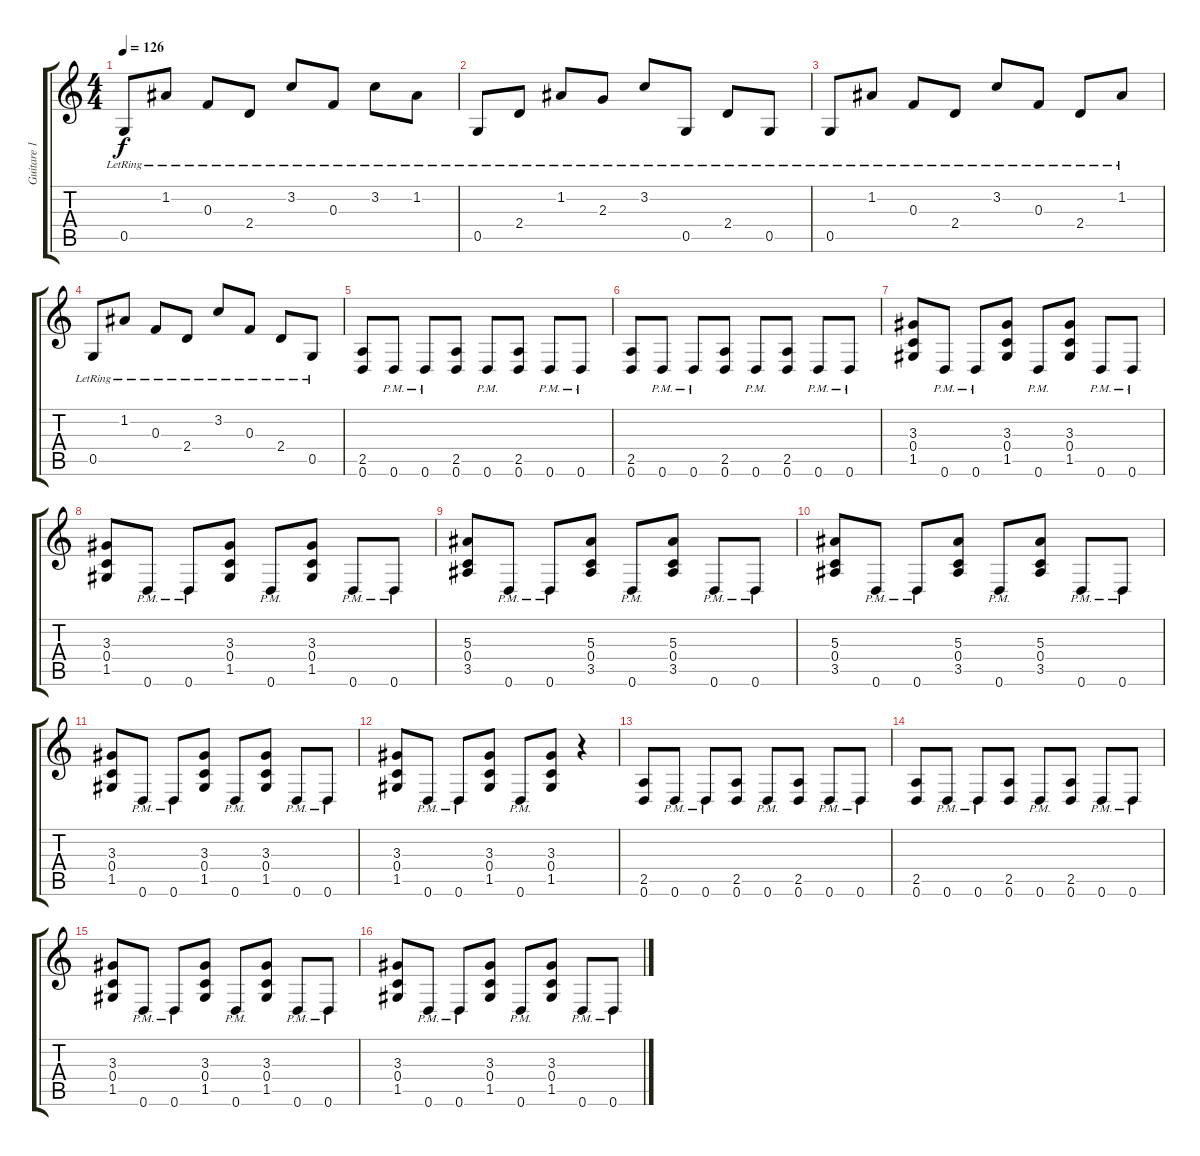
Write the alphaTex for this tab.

\track ("Guitare 1" "Guitare 1") {instrument acousticguitarsteel}
\staff {score tabs}
\tuning (D4 A3 F3 C3 G2 D2) {hide}
\ts (4 4)
\tempo 126
\clef g2
\ks c
0.5{lr}.8{dy f} 1.2{lr}.8 0.3{lr}.8 2.4{lr}.8 3.2{lr}.8 0.3{lr}.8 3.2{lr}.8 1.2{lr}.8 |
0.5{lr}.8 2.4{lr}.8 1.2{lr}.8 2.3{lr}.8 3.2{lr}.8 0.5{lr}.8 2.4{lr}.8 0.5{lr}.8 |
0.5{lr}.8 1.2{lr}.8 0.3{lr}.8 2.4{lr}.8 3.2{lr}.8 0.3{lr}.8 2.4{lr}.8 1.2{lr}.8 |
0.5{lr}.8 1.2{lr}.8 0.3{lr}.8 2.4{lr}.8 3.2{lr}.8 0.3{lr}.8 2.4{lr}.8 0.5{lr}.8 |
(2.5 0.6).8 0.6{pm}.8 0.6{pm}.8 (2.5 0.6).8 0.6{pm}.8 (2.5 0.6).8 0.6{pm}.8 0.6{pm}.8 |
(2.5 0.6).8 0.6{pm}.8 0.6{pm}.8 (2.5 0.6).8 0.6{pm}.8 (2.5 0.6).8 0.6{pm}.8 0.6{pm}.8 |
(3.3 0.4 1.5).8 0.6{pm}.8 0.6{pm}.8 (3.3 0.4 1.5).8 0.6{pm}.8 (3.3 0.4 1.5).8 0.6{pm}.8 0.6{pm}.8 |
(3.3 0.4 1.5).8 0.6{pm}.8 0.6{pm}.8 (3.3 0.4 1.5).8 0.6{pm}.8 (3.3 0.4 1.5).8 0.6{pm}.8 0.6{pm}.8 |
(5.3 0.4 3.5).8 0.6{pm}.8 0.6{pm}.8 (5.3 0.4 3.5).8 0.6{pm}.8 (5.3 0.4 3.5).8 0.6{pm}.8 0.6{pm}.8 |
(5.3 0.4 3.5).8 0.6{pm}.8 0.6{pm}.8 (5.3 0.4 3.5).8 0.6{pm}.8 (5.3 0.4 3.5).8 0.6{pm}.8 0.6{pm}.8 |
(3.3 0.4 1.5).8 0.6{pm}.8 0.6{pm}.8 (3.3 0.4 1.5).8 0.6{pm}.8 (3.3 0.4 1.5).8 0.6{pm}.8 0.6{pm}.8 |
(3.3 0.4 1.5).8 0.6{pm}.8 0.6{pm}.8 (3.3 0.4 1.5).8 0.6{pm}.8 (3.3 0.4 1.5).8 r.4 |
(2.5 0.6).8 0.6{pm}.8 0.6{pm}.8 (2.5 0.6).8 0.6{pm}.8 (2.5 0.6).8 0.6{pm}.8 0.6{pm}.8 |
(2.5 0.6).8 0.6{pm}.8 0.6{pm}.8 (2.5 0.6).8 0.6{pm}.8 (2.5 0.6).8 0.6{pm}.8 0.6{pm}.8 |
(3.3 0.4 1.5).8 0.6{pm}.8 0.6{pm}.8 (3.3 0.4 1.5).8 0.6{pm}.8 (3.3 0.4 1.5).8 0.6{pm}.8 0.6{pm}.8 |
(3.3 0.4 1.5).8 0.6{pm}.8 0.6{pm}.8 (3.3 0.4 1.5).8 0.6{pm}.8 (3.3 0.4 1.5).8 0.6{pm}.8 0.6{pm}.8
